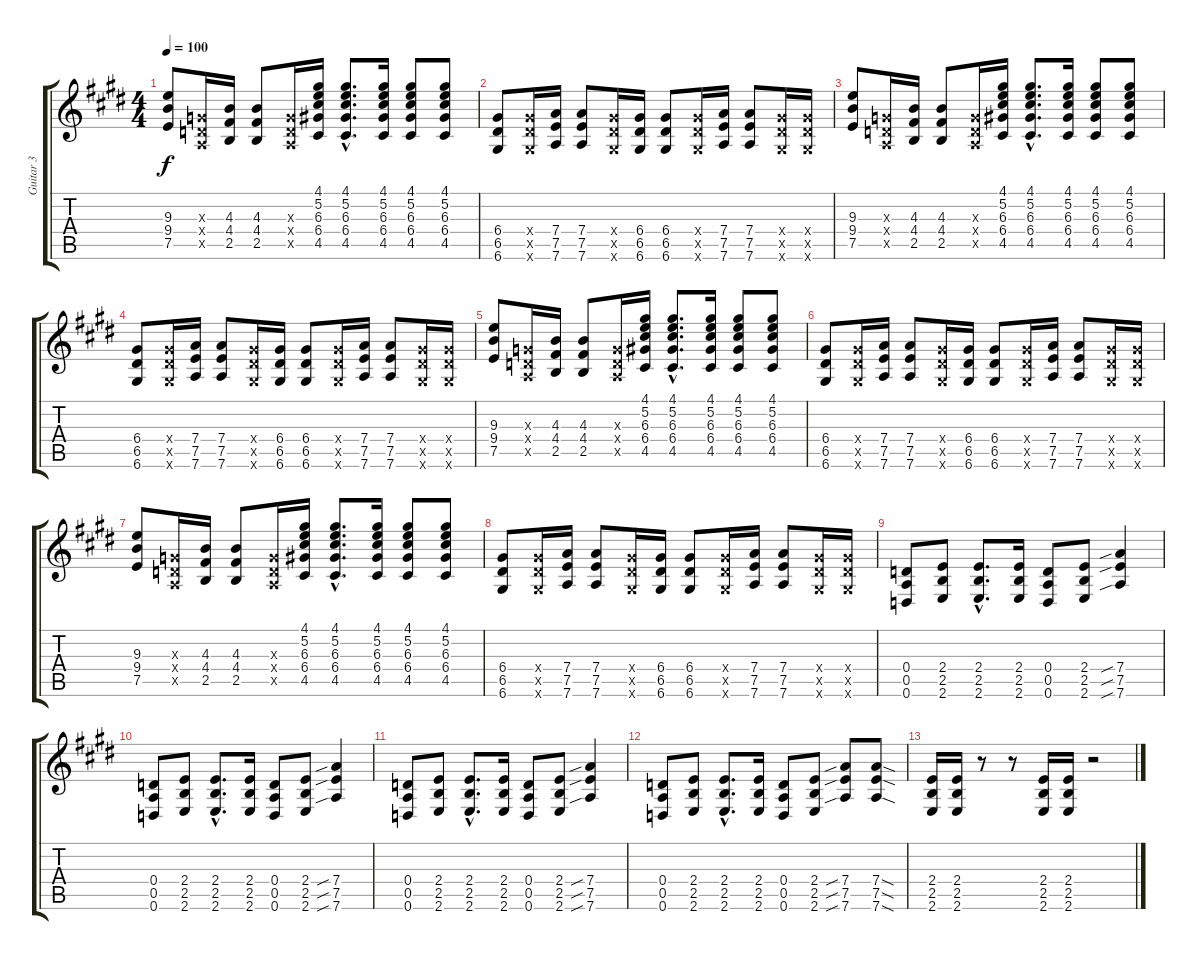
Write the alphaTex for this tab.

\track ("Guitar 3" "Guitar 3") {instrument distortionguitar}
\staff {score tabs}
\tuning (E4 B3 G3 D3 A2 D2) {hide}
\ts (4 4)
\tempo 100
\clef g2
\ks e
(9.3 9.4 7.5).8{dy f} (0.3{x} 0.4{x} 0.5{x}).16 (4.3 4.4 2.5).16 (4.3 4.4 2.5).8 (0.3{x} 0.4{x} 0.5{x}).16 (4.1 5.2 6.3 6.4 4.5).16 (4.1{hac} 5.2{hac} 6.3{hac} 6.4{hac} 4.5{hac}).8{d} (4.1 5.2 6.3 6.4 4.5).16 (4.1 5.2 6.3 6.4 4.5).8 (4.1 5.2 6.3 6.4 4.5).8 |
(6.4 6.5 6.6).8 (6.4{x} 6.5{x} 6.6{x}).16 (7.4 7.5 7.6).16 (7.4 7.5 7.6).8 (6.4{x} 6.5{x} 6.6{x}).16 (6.4 6.5 6.6).16 (6.4 6.5 6.6).8 (6.4{x} 6.5{x} 6.6{x}).16 (7.4 7.5 7.6).16 (7.4 7.5 7.6).8 (6.4{x} 6.5{x} 6.6{x}).16 (6.4{x} 6.5{x} 6.6{x}).16 |
(9.3 9.4 7.5).8 (0.3{x} 0.4{x} 0.5{x}).16 (4.3 4.4 2.5).16 (4.3 4.4 2.5).8 (0.3{x} 0.4{x} 0.5{x}).16 (4.1 5.2 6.3 6.4 4.5).16 (4.1{hac} 5.2{hac} 6.3{hac} 6.4{hac} 4.5{hac}).8{d} (4.1 5.2 6.3 6.4 4.5).16 (4.1 5.2 6.3 6.4 4.5).8 (4.1 5.2 6.3 6.4 4.5).8 |
(6.4 6.5 6.6).8 (6.4{x} 6.5{x} 6.6{x}).16 (7.4 7.5 7.6).16 (7.4 7.5 7.6).8 (6.4{x} 6.5{x} 6.6{x}).16 (6.4 6.5 6.6).16 (6.4 6.5 6.6).8 (6.4{x} 6.5{x} 6.6{x}).16 (7.4 7.5 7.6).16 (7.4 7.5 7.6).8 (6.4{x} 6.5{x} 6.6{x}).16 (6.4{x} 6.5{x} 6.6{x}).16 |
(9.3 9.4 7.5).8 (0.3{x} 0.4{x} 0.5{x}).16 (4.3 4.4 2.5).16 (4.3 4.4 2.5).8 (0.3{x} 0.4{x} 0.5{x}).16 (4.1 5.2 6.3 6.4 4.5).16 (4.1{hac} 5.2{hac} 6.3{hac} 6.4{hac} 4.5{hac}).8{d} (4.1 5.2 6.3 6.4 4.5).16 (4.1 5.2 6.3 6.4 4.5).8 (4.1 5.2 6.3 6.4 4.5).8 |
(6.4 6.5 6.6).8 (6.4{x} 6.5{x} 6.6{x}).16 (7.4 7.5 7.6).16 (7.4 7.5 7.6).8 (6.4{x} 6.5{x} 6.6{x}).16 (6.4 6.5 6.6).16 (6.4 6.5 6.6).8 (6.4{x} 6.5{x} 6.6{x}).16 (7.4 7.5 7.6).16 (7.4 7.5 7.6).8 (6.4{x} 6.5{x} 6.6{x}).16 (6.4{x} 6.5{x} 6.6{x}).16 |
(9.3 9.4 7.5).8 (0.3{x} 0.4{x} 0.5{x}).16 (4.3 4.4 2.5).16 (4.3 4.4 2.5).8 (0.3{x} 0.4{x} 0.5{x}).16 (4.1 5.2 6.3 6.4 4.5).16 (4.1{hac} 5.2{hac} 6.3{hac} 6.4{hac} 4.5{hac}).8{d} (4.1 5.2 6.3 6.4 4.5).16 (4.1 5.2 6.3 6.4 4.5).8 (4.1 5.2 6.3 6.4 4.5).8 |
(6.4 6.5 6.6).8 (6.4{x} 6.5{x} 6.6{x}).16 (7.4 7.5 7.6).16 (7.4 7.5 7.6).8 (6.4{x} 6.5{x} 6.6{x}).16 (6.4 6.5 6.6).16 (6.4 6.5 6.6).8 (6.4{x} 6.5{x} 6.6{x}).16 (7.4 7.5 7.6).16 (7.4 7.5 7.6).8 (6.4{x} 6.5{x} 6.6{x}).16 (6.4{x} 6.5{x} 6.6{x}).16 |
(0.4 0.5 0.6).8 (2.4 2.5 2.6).8 (2.4{hac} 2.5{hac} 2.6{hac}).8{d} (2.4 2.5 2.6).16 (0.4 0.5 0.6).8 (2.4 2.5 2.6).8 (7.4{sib} 7.5{sib} 7.6{sib}).4 |
(0.4 0.5 0.6).8 (2.4 2.5 2.6).8 (2.4{hac} 2.5{hac} 2.6{hac}).8{d} (2.4 2.5 2.6).16 (0.4 0.5 0.6).8 (2.4 2.5 2.6).8 (7.4{sib} 7.5{sib} 7.6{sib}).4 |
(0.4 0.5 0.6).8 (2.4 2.5 2.6).8 (2.4{hac} 2.5{hac} 2.6{hac}).8{d} (2.4 2.5 2.6).16 (0.4 0.5 0.6).8 (2.4 2.5 2.6).8 (7.4{sib} 7.5{sib} 7.6{sib}).4 |
(0.4 0.5 0.6).8 (2.4 2.5 2.6).8 (2.4{hac} 2.5{hac} 2.6{hac}).8{d} (2.4 2.5 2.6).16 (0.4 0.5 0.6).8 (2.4 2.5 2.6).8 (7.4{sib} 7.5{sib} 7.6{sib}).8 (7.4{sod} 7.5{sod} 7.6{sod}).8 |
(2.4 2.5 2.6).16 (2.4 2.5 2.6).16 r.8 r.8 (2.4 2.5 2.6).16 (2.4 2.5 2.6).16 r.2
